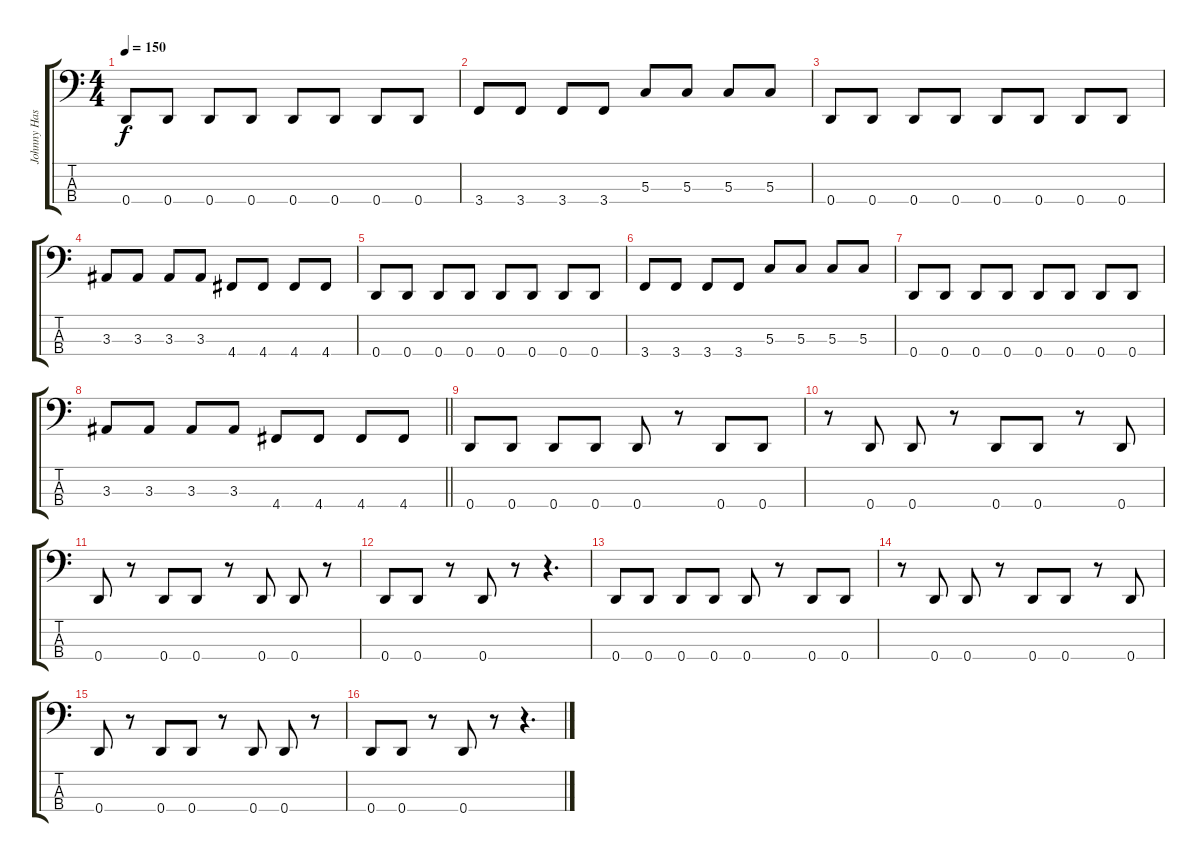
\track ("Johnny Hass" "Johnny Has") {instrument electricbassfinger}
\staff {score tabs}
\tuning (F2 C2 G1 D1) {hide}
\ts (4 4)
\tempo 150
\clef f4
\ks c
0.4.8{dy f} 0.4.8 0.4.8 0.4.8 0.4.8 0.4.8 0.4.8 0.4.8 |
3.4.8 3.4.8 3.4.8 3.4.8 5.3.8 5.3.8 5.3.8 5.3.8 |
0.4.8 0.4.8 0.4.8 0.4.8 0.4.8 0.4.8 0.4.8 0.4.8 |
3.3.8 3.3.8 3.3.8 3.3.8 4.4.8 4.4.8 4.4.8 4.4.8 |
0.4.8 0.4.8 0.4.8 0.4.8 0.4.8 0.4.8 0.4.8 0.4.8 |
3.4.8 3.4.8 3.4.8 3.4.8 5.3.8 5.3.8 5.3.8 5.3.8 |
0.4.8 0.4.8 0.4.8 0.4.8 0.4.8 0.4.8 0.4.8 0.4.8 |
\barLineRight lightlight
3.3.8 3.3.8 3.3.8 3.3.8 4.4.8 4.4.8 4.4.8 4.4.8 |
0.4.8 0.4.8 0.4.8 0.4.8 0.4.8 r.8 0.4.8 0.4.8 |
r.8 0.4.8 0.4.8 r.8 0.4.8 0.4.8 r.8 0.4.8 |
0.4.8 r.8 0.4.8 0.4.8 r.8 0.4.8 0.4.8 r.8 |
0.4.8 0.4.8 r.8 0.4.8 r.8 r.4{d} |
0.4.8 0.4.8 0.4.8 0.4.8 0.4.8 r.8 0.4.8 0.4.8 |
r.8 0.4.8 0.4.8 r.8 0.4.8 0.4.8 r.8 0.4.8 |
0.4.8 r.8 0.4.8 0.4.8 r.8 0.4.8 0.4.8 r.8 |
0.4.8 0.4.8 r.8 0.4.8 r.8 r.4{d}
